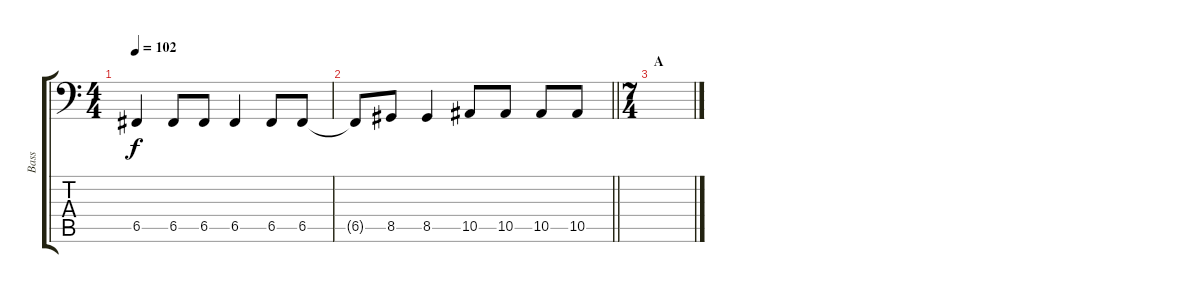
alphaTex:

\track ("Bass" "Bass") {instrument electricbasspick}
\staff {score tabs}
\tuning (Bb2 F2 C2 G1 C1 A0) {hide}
\ts (4 4)
\tempo 102
\clef f4
\ks c
6.5.4{dy f} 6.5.8 6.5.8 6.5.4 6.5.8 6.5.8 |
\barLineRight lightlight
6.5{t}.8 8.5.8 8.5.4 10.5.8 10.5.8 10.5.8 10.5.8 |
\ts (7 4)
\section ("" "A")
